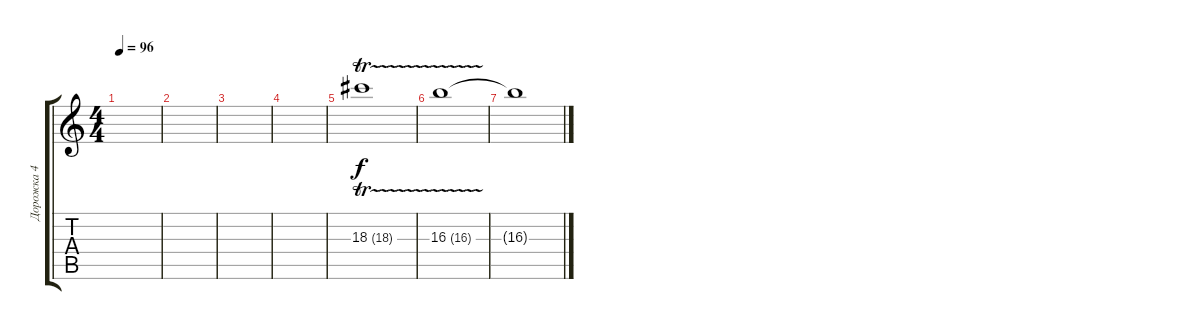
\track ("Дорожка 4" "Дорожка 4") {solo instrument acousticguitarsteel}
\staff {score tabs}
\tuning (E4 B3 G3 D3 A2 E2) {hide}
\ts (4 4)
\tempo 96
\clef g2
\ks c
|
|
|
|
18.3{tr (18 16)}.1 |
16.3{tr (16 16)}.1 |
16.3{t}.1{volume 3}
